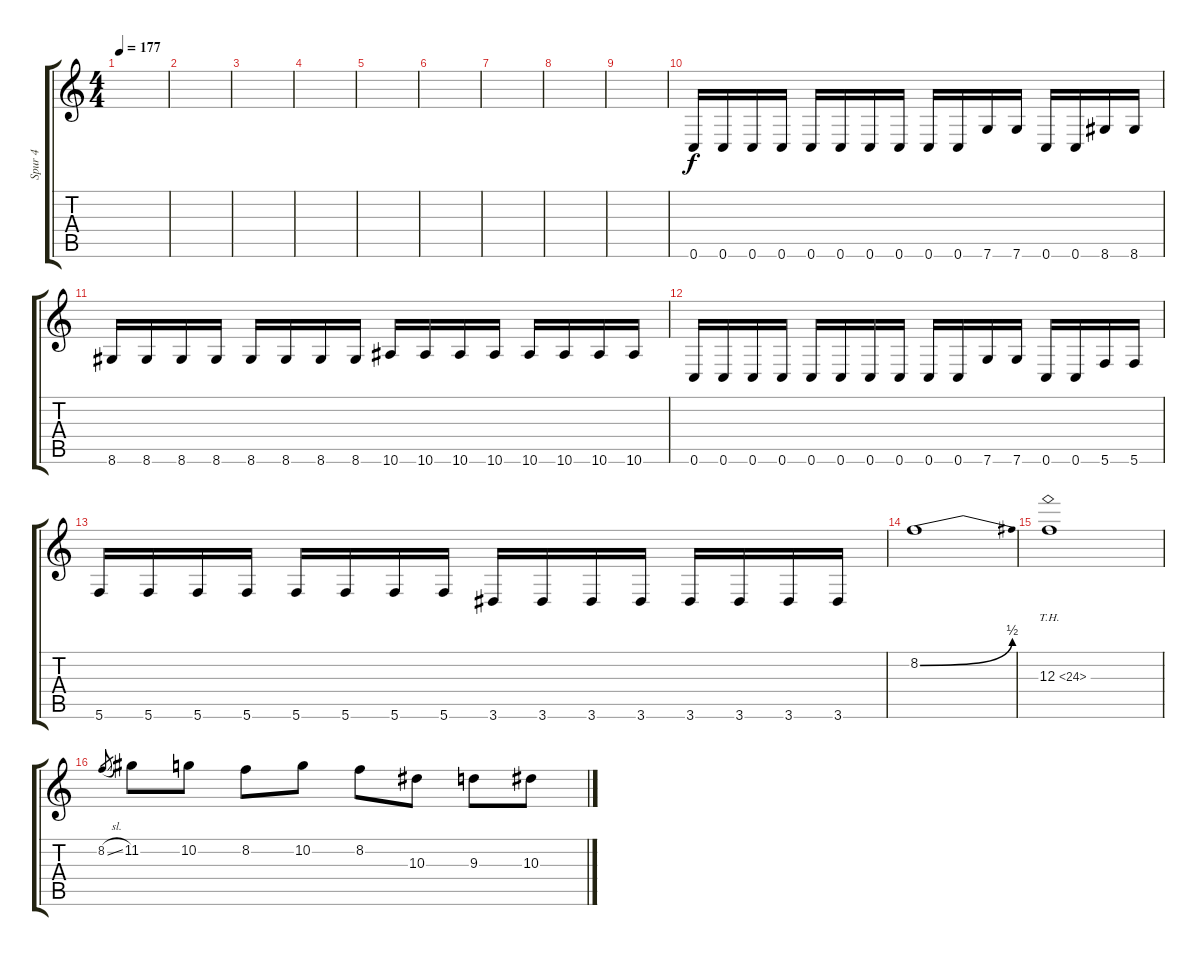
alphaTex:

\track ("Spur 4" "Spur 4") {instrument distortionguitar}
\staff {score tabs}
\tuning (D4 A3 F3 C3 G2 C2) {hide}
\ts (4 4)
\tempo 177
\clef g2
\ks c
|
|
|
|
|
|
|
|
|
0.6.16 0.6.16 0.6.16 0.6.16 0.6.16 0.6.16 0.6.16 0.6.16 0.6.16 0.6.16 7.6.16 7.6.16 0.6.16 0.6.16 8.6.16 8.6.16 |
8.6.16 8.6.16 8.6.16 8.6.16 8.6.16 8.6.16 8.6.16 8.6.16 10.6.16 10.6.16 10.6.16 10.6.16 10.6.16 10.6.16 10.6.16 10.6.16 |
0.6.16 0.6.16 0.6.16 0.6.16 0.6.16 0.6.16 0.6.16 0.6.16 0.6.16 0.6.16 7.6.16 7.6.16 0.6.16 0.6.16 5.6.16 5.6.16 |
5.6.16 5.6.16 5.6.16 5.6.16 5.6.16 5.6.16 5.6.16 5.6.16 3.6.16 3.6.16 3.6.16 3.6.16 3.6.16 3.6.16 3.6.16 3.6.16 |
8.2{be (bend 0 0 60 2)}.1 |
12.3{th 12}.1 |
8.2{sl}.8{gr} 11.2.8 10.2.8 8.2.8 10.2.8 8.2.8 10.3.8 9.3.8 10.3.8
